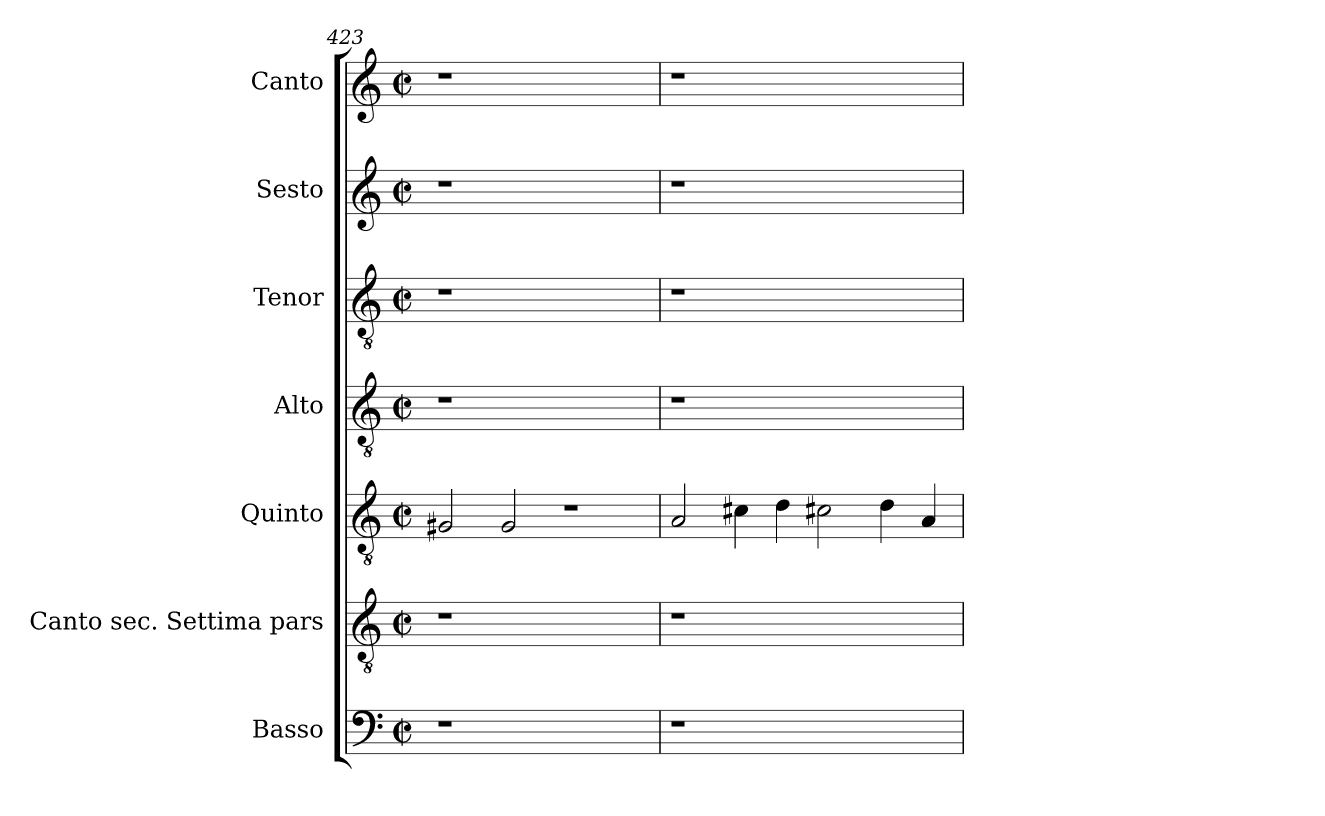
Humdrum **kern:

**kern	**kern	**kern	**kern	**kern	**kern	**kern
*part7	*part6	*part5	*part4	*part3	*part2	*part1
*staff7	*staff6	*staff5	*staff4	*staff3	*staff2	*staff1
*I"Basso	*I"Canto sec. Settima pars	*I"Quinto	*I"Alto	*I"Tenor	*I"Sesto	*I"Canto
*	*	*I'Quinto	*I'Alto	*I'Tenor	*I'Sesto	*I'Canto
*clefF4	*clefGv2	*clefGv2	*clefGv2	*clefGv2	*clefG2	*clefG2
*k[]	*k[]	*k[]	*k[]	*k[]	*k[]	*k[]
*C:	*C:	*C:	*C:	*C:	*C:	*C:
*M2/2	*M2/2	*M2/2	*M2/2	*M2/2	*M2/2	*M2/2
*met(c|)	*met(c|)	*met(c|)	*met(c|)	*met(c|)	*met(c|)	*met(c|)
=423	=423	=423	=423	=423	=423	=423
1r	1r	2G#X/	1r	1r	1r	1r
.	.	2G#/	.	.	.	.
1ryy	1ryy	1r	1ryy	1ryy	1ryy	1ryy
!!LO:LB:g=z
=424	=424	=424	=424	=424	=424	=424
1r	1r	2A/	1r	1r	1r	1r
.	.	4c#X\	.	.	.	.
.	.	4d\	.	.	.	.
1ryy	1ryy	2c#X\	1ryy	1ryy	1ryy	1ryy
.	.	4d\	.	.	.	.
.	.	4A/	.	.	.	.
=	=	=	=	=	=	=
*-	*-	*-	*-	*-	*-	*-
